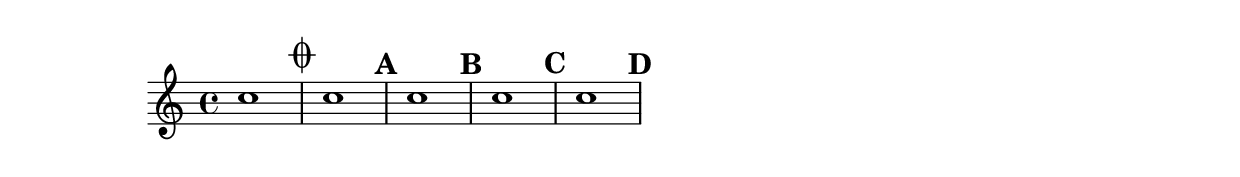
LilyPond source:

\header { texidoc= "

Marks can be printed as numbers.  
By setting @code{markFormatter} we may choose a different style of mark printing. Also, marks can be specified manually, with a markup argument." 
	  
      }

\version "2.12.0"

\paper { ragged-right = ##t } 

\relative c''{
  \set Score.markFormatter = #format-mark-numbers 
  c1 | \mark \markup { \musicglyph #"scripts.coda" }
  c1 | \mark \default
  c1 | \mark \default
  \set Score.markFormatter
  = #(lambda (mark  context)
      (make-box-markup (format-mark-numbers mark context)))
  c1 | \mark \default
  \set Score.markFormatter
  = #(lambda (mark  context)
      (make-circle-markup (format-mark-numbers mark context)))
  c1 | \mark \default
}

